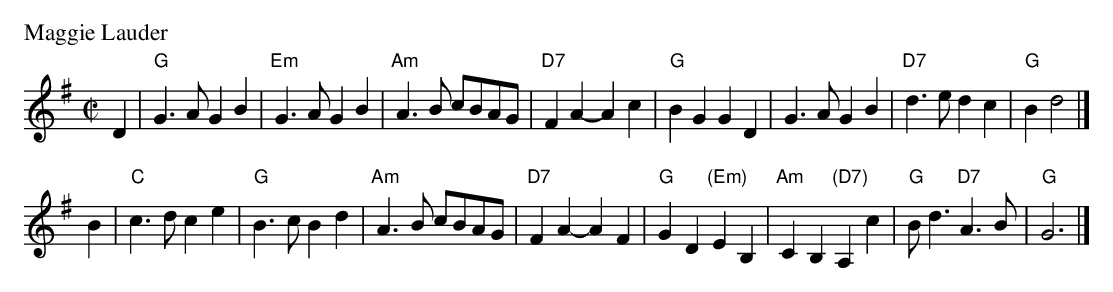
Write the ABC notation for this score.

X:1
P: Maggie Lauder
M: C|
L: 1/4
K: G
D \
| "G"G>A GB | "Em"G>A GB | "Am"A>B c/B/A/G/ | "D7"FA- Ac \
| "G"BG GD  |     G>A GB | "D7"d>e dc       |  "G"B d2 |]
B \
| "C"c>d ce | "G"B>c Bd   | "Am"A>B c/B/A/G/ | "D7"FA- AF \
| "G"GD "(Em)"EB, | "Am"CB, "(D7)"A,c | "G"B<d "D7"A>B | "G"G3 |]
